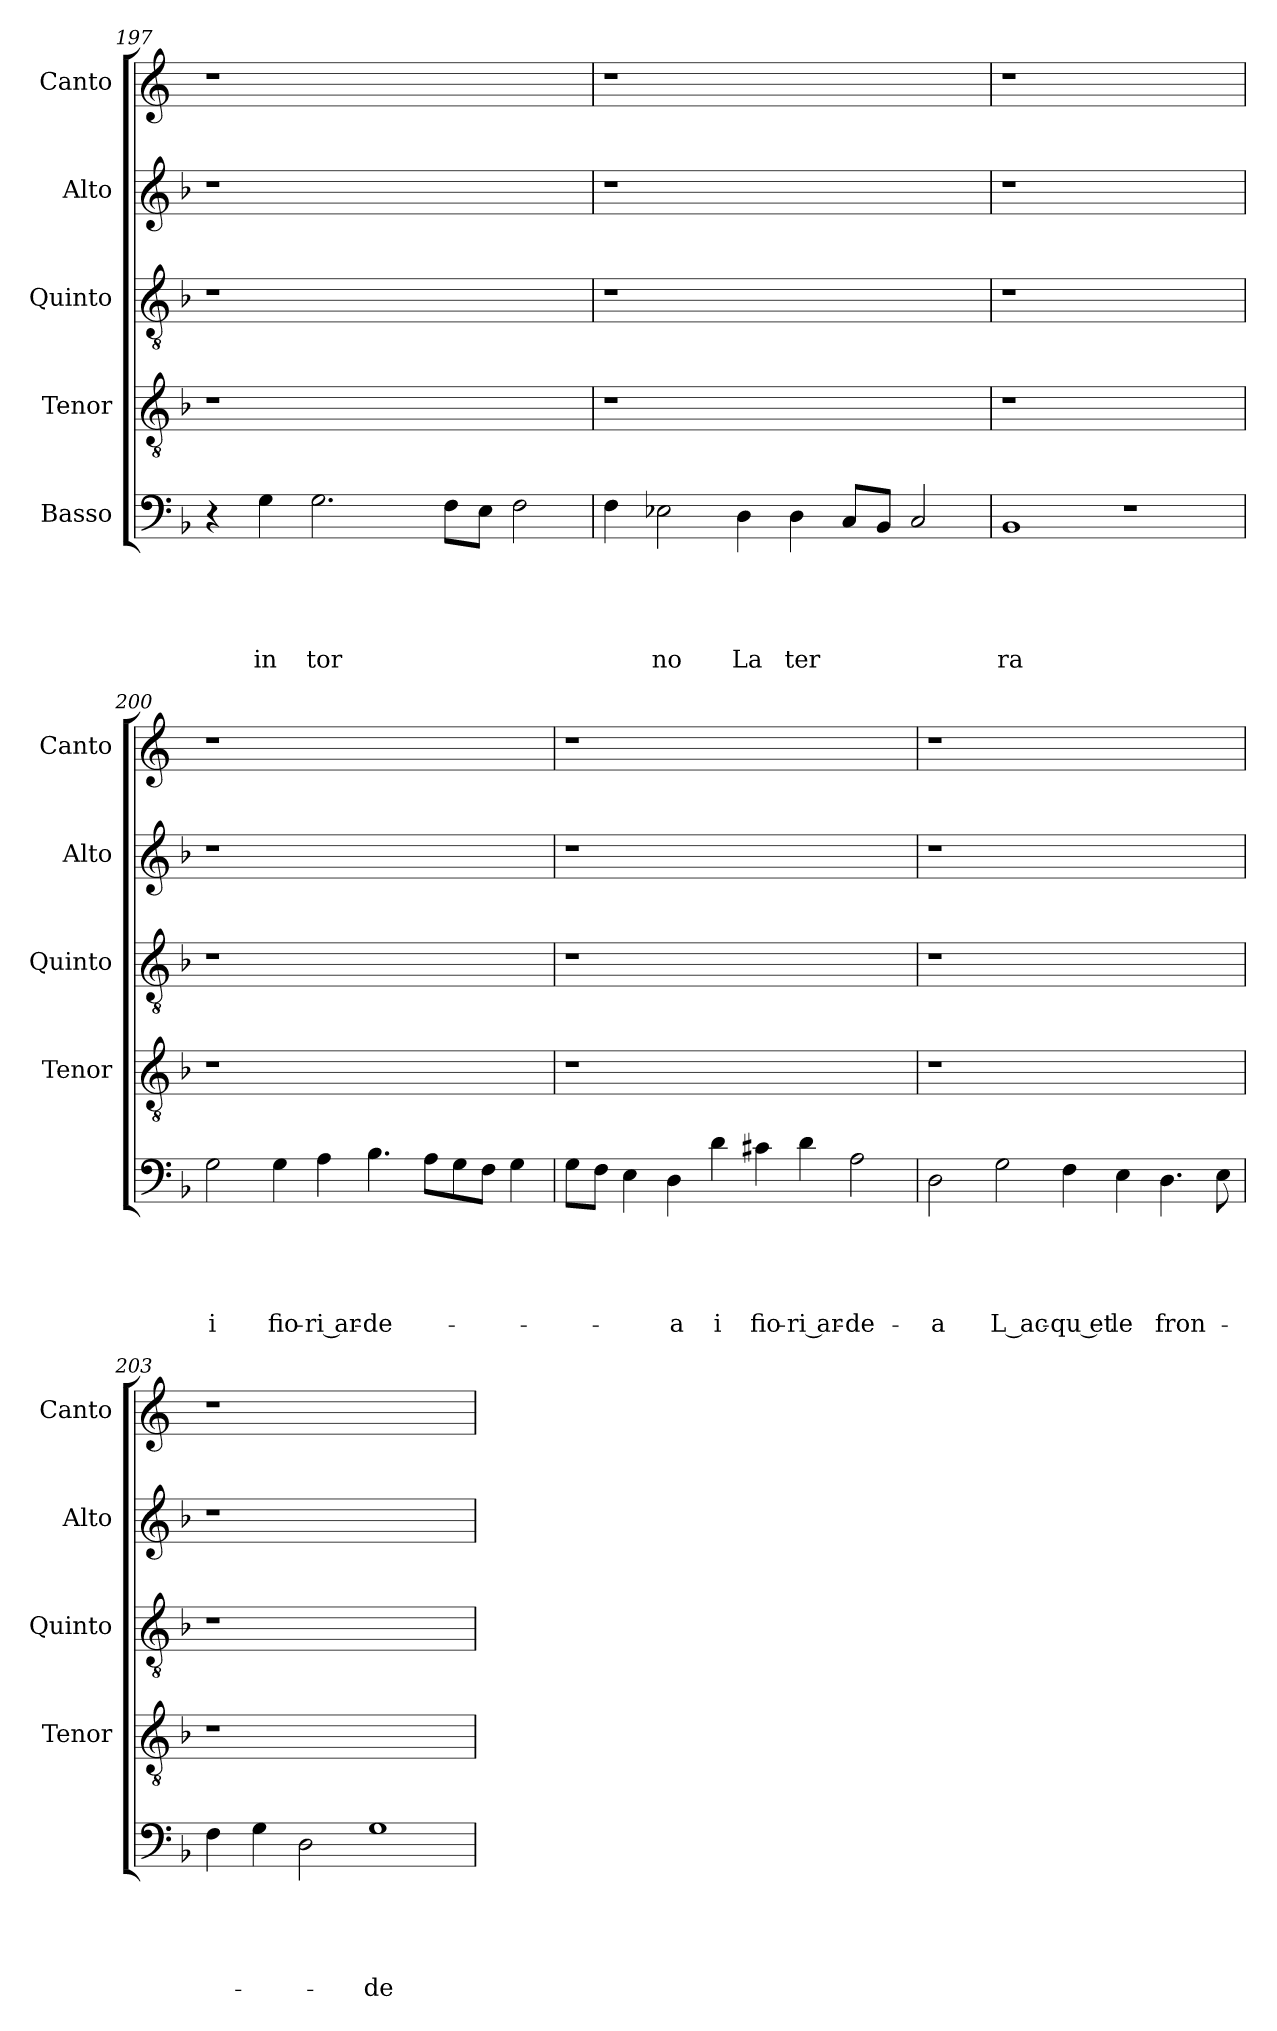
**kern	**text	**text	**text	**text	**text	**kern	**kern	**kern	**kern
*part5	*part5	*part5	*part5	*part5	*part5	*part4	*part3	*part2	*part1
*staff5	*staff5	*staff5	*staff5	*staff5	*staff5	*staff4	*staff3	*staff2	*staff1
*I"Basso	*	*	*	*	*	*I"Tenor	*I"Quinto	*I"Alto	*I"Canto
*	*	*	*	*	*	*I'Tenor	*I'Quinto	*I'Alto	*I'Canto
*clefF4	*	*	*	*	*	*clefGv2	*clefGv2	*clefG2	*clefG2
*k[b-]	*	*	*	*	*	*k[b-]	*k[b-]	*k[b-]	*k[]
*F:	*	*	*	*	*	*F:	*F:	*F:	*C:
=197	=197	=197	=197	=197	=197	=197	=197	=197	=197
4r	.	.	.	.	.	1r	1r	1r	1r
!	!	!	!	!	!LO:LY:b	!	!	!	!
4G\	.	.	.	.	in	.	.	.	.
!	!	!	!	!	!LO:LY:b	!	!	!	!
2.G\	.	.	.	.	tor	.	.	.	.
.	.	.	.	.	.	1ryy	1ryy	1ryy	1ryy
8F\L	.	.	.	.	.	.	.	.	.
8E\J	.	.	.	.	.	.	.	.	.
2F\	.	.	.	.	.	.	.	.	.
=198	=198	=198	=198	=198	=198	=198	=198	=198	=198
4F\	.	.	.	.	.	1r	1r	1r	1r
!	!	!	!	!	!LO:LY:b	!	!	!	!
2E-X\	.	.	.	.	no	.	.	.	.
!	!	!	!	!	!LO:LY:b	!	!	!	!
4D\	.	.	.	.	La	.	.	.	.
!	!	!	!	!	!LO:LY:b	!	!	!	!
4D\	.	.	.	.	ter	1ryy	1ryy	1ryy	1ryy
8C/L	.	.	.	.	.	.	.	.	.
8BB-/J	.	.	.	.	.	.	.	.	.
2C/	.	.	.	.	.	.	.	.	.
!!LO:LB:g=z
=199	=199	=199	=199	=199	=199	=199	=199	=199	=199
!	!	!	!	!	!LO:LY:b	!	!	!	!
1BB-	.	.	.	.	ra	1r	1r	1r	1r
1r	.	.	.	.	.	1ryy	1ryy	1ryy	1ryy
=200	=200	=200	=200	=200	=200	=200	=200	=200	=200
!	!	!	!	!	!LO:LY:b	!	!	!	!
2G\	.	.	.	.	i	1r	1r	1r	1r
!	!	!	!	!	!LO:LY:b	!	!	!	!
4G\	.	.	.	.	fio-	.	.	.	.
!	!	!	!	!	!LO:LY:b:rj	!	!	!	!
4A\	.	.	.	.	-ri ar-	.	.	.	.
!	!	!	!	!	!LO:LY:b	!	!	!	!
4.B-\	.	.	.	.	-de-	1ryy	1ryy	1ryy	1ryy
8A\L	.	.	.	.	.	.	.	.	.
8G\	.	.	.	.	.	.	.	.	.
8F\J	.	.	.	.	.	.	.	.	.
4G\	.	.	.	.	.	.	.	.	.
=201	=201	=201	=201	=201	=201	=201	=201	=201	=201
8G\L	.	.	.	.	.	1r	1r	1r	1r
8F\J	.	.	.	.	.	.	.	.	.
4E\	.	.	.	.	.	.	.	.	.
!	!	!	!	!	!LO:LY:b	!	!	!	!
4D\	.	.	.	.	-a	.	.	.	.
!	!	!	!	!	!LO:LY:b	!	!	!	!
4d\	.	.	.	.	i	.	.	.	.
!	!	!	!	!	!LO:LY:b	!	!	!	!
4c#X\	.	.	.	.	fio-	1ryy	1ryy	1ryy	1ryy
!	!	!	!	!	!LO:LY:b:rj	!	!	!	!
4d\	.	.	.	.	-ri ar-	.	.	.	.
!	!	!	!	!	!LO:LY:b	!	!	!	!
2A\	.	.	.	.	-de-	.	.	.	.
=202	=202	=202	=202	=202	=202	=202	=202	=202	=202
!	!	!	!	!	!LO:LY:b	!	!	!	!
2D\	.	.	.	.	-a	1r	1r	1r	1r
!	!	!	!	!	!LO:LY:b:rj	!	!	!	!
2G\	.	.	.	.	L ac-	.	.	.	.
!	!	!	!	!	!LO:LY:b:rj	!	!	!	!
4F\	.	.	.	.	-qu et	1ryy	1ryy	1ryy	1ryy
!	!	!	!	!	!LO:LY:b	!	!	!	!
4E\	.	.	.	.	le	.	.	.	.
!	!	!	!	!	!LO:LY:b	!	!	!	!
4.D\	.	.	.	.	fron-	.	.	.	.
8E\	.	.	.	.	.	.	.	.	.
!!LO:LB:g=z
=203	=203	=203	=203	=203	=203	=203	=203	=203	=203
4F\	.	.	.	.	.	1r	1r	1r	1r
4G\	.	.	.	.	.	.	.	.	.
2D\	.	.	.	.	.	.	.	.	.
!	!	!	!	!	!LO:LY:b	!	!	!	!
1G	.	.	.	.	-de	1ryy	1ryy	1ryy	1ryy
=	=	=	=	=	=	=	=	=	=
*-	*-	*-	*-	*-	*-	*-	*-	*-	*-
